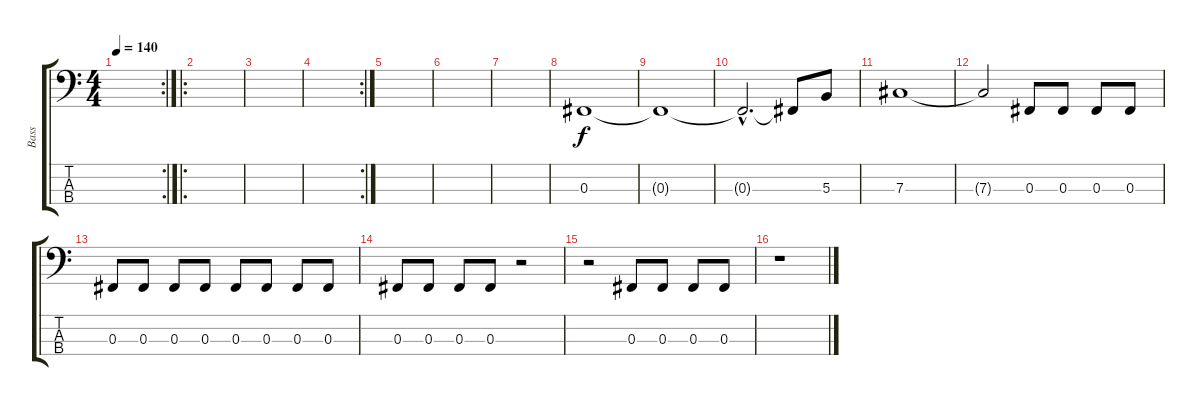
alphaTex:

\track ("Bass" "Bass") {instrument electricbassfinger}
\staff {score tabs}
\tuning (E2 B1 Gb1 Db1) {hide}
\rc 2
\ts (4 4)
\tempo 140
\clef f4
\ks c
|
\ro
|
|
\rc 2
|
|
|
|
0.3.1 |
0.3{t}.1 |
0.3{hac t}.2{d} 0.3{t}.8 5.3.8 |
7.3.1 |
7.3{t}.2 0.3.8 0.3.8 0.3.8 0.3.8 |
0.3.8 0.3.8 0.3.8 0.3.8 0.3.8 0.3.8 0.3.8 0.3.8 |
0.3.8 0.3.8 0.3.8 0.3.8 r.2 |
r.2 0.3.8 0.3.8 0.3.8 0.3.8 |
r.1
